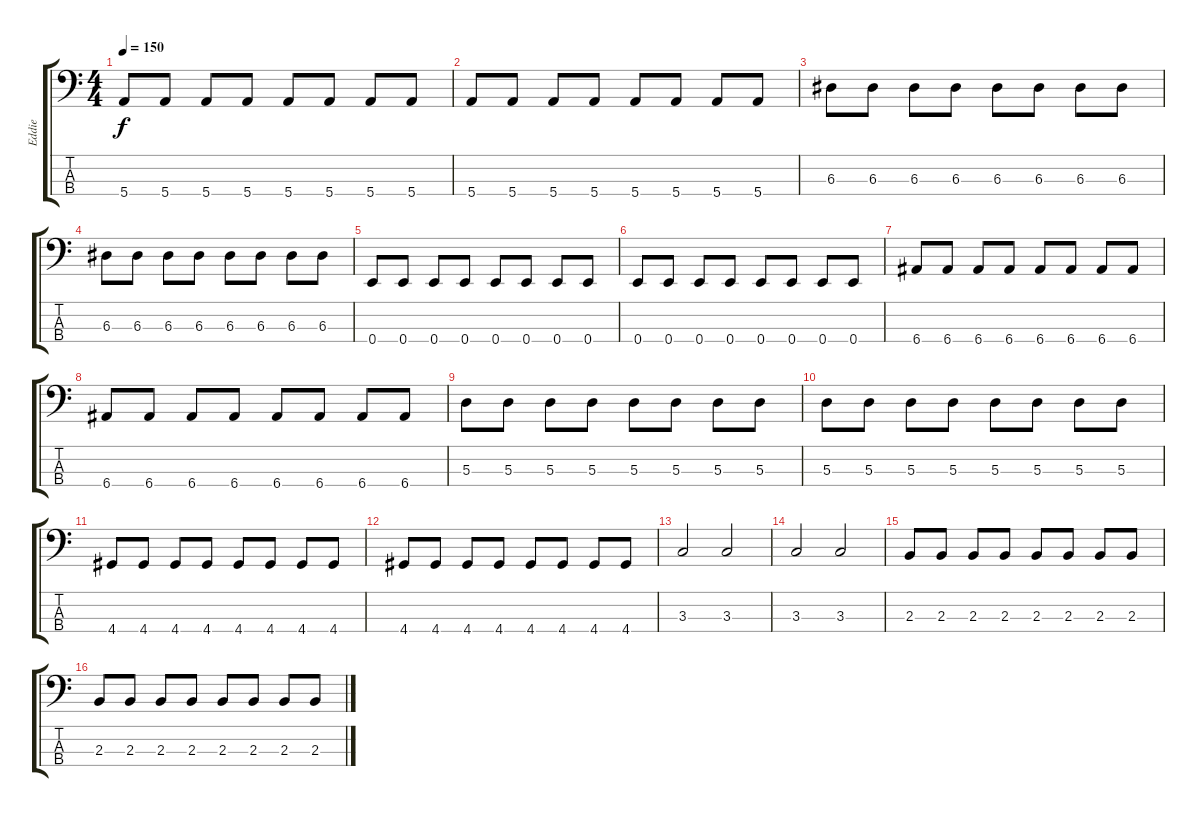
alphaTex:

\track ("Eddie" "Eddie") {instrument electricbassfinger}
\staff {score tabs}
\tuning (G2 D2 A1 E1) {hide}
\ts (4 4)
\tempo 150
\clef f4
\ks c
5.4.8{dy f} 5.4.8 5.4.8 5.4.8 5.4.8 5.4.8 5.4.8 5.4.8 |
5.4.8 5.4.8 5.4.8 5.4.8 5.4.8 5.4.8 5.4.8 5.4.8 |
6.3.8 6.3.8 6.3.8 6.3.8 6.3.8 6.3.8 6.3.8 6.3.8 |
6.3.8 6.3.8 6.3.8 6.3.8 6.3.8 6.3.8 6.3.8 6.3.8 |
0.4.8 0.4.8 0.4.8 0.4.8 0.4.8 0.4.8 0.4.8 0.4.8 |
0.4.8 0.4.8 0.4.8 0.4.8 0.4.8 0.4.8 0.4.8 0.4.8 |
6.4.8 6.4.8 6.4.8 6.4.8 6.4.8 6.4.8 6.4.8 6.4.8 |
6.4.8 6.4.8 6.4.8 6.4.8 6.4.8 6.4.8 6.4.8 6.4.8 |
5.3.8 5.3.8 5.3.8 5.3.8 5.3.8 5.3.8 5.3.8 5.3.8 |
5.3.8 5.3.8 5.3.8 5.3.8 5.3.8 5.3.8 5.3.8 5.3.8 |
4.4.8 4.4.8 4.4.8 4.4.8 4.4.8 4.4.8 4.4.8 4.4.8 |
4.4.8 4.4.8 4.4.8 4.4.8 4.4.8 4.4.8 4.4.8 4.4.8 |
3.3.2 3.3.2 |
3.3.2 3.3.2 |
2.3.8 2.3.8 2.3.8 2.3.8 2.3.8 2.3.8 2.3.8 2.3.8 |
2.3.8 2.3.8 2.3.8 2.3.8 2.3.8 2.3.8 2.3.8 2.3.8
